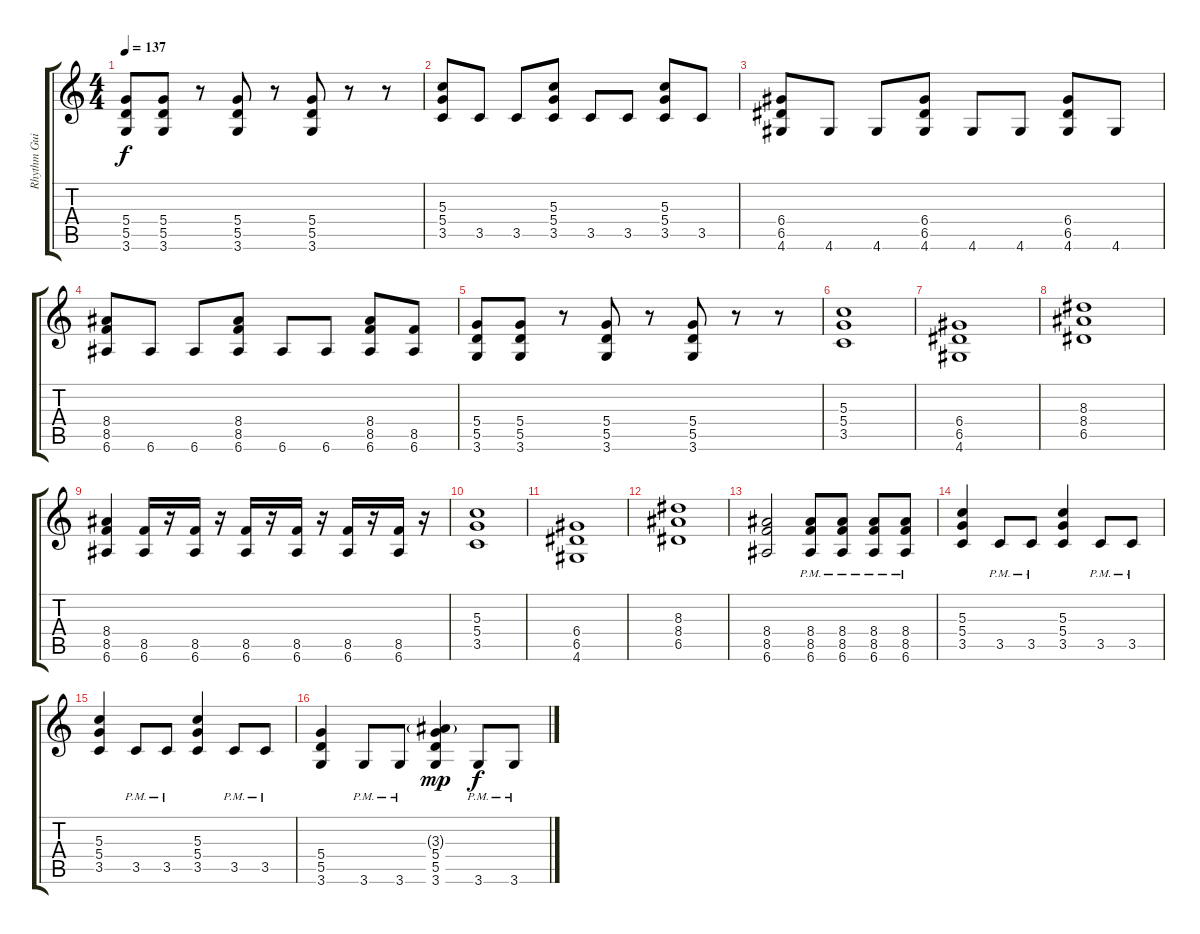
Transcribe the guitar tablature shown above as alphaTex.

\track ("Rhythm Guitar" "Rhythm Gui") {instrument distortionguitar}
\staff {score tabs}
\tuning (E4 B3 G3 D3 A2 E2) {hide}
\ts (4 4)
\tempo 137
\clef g2
\ks c
(5.4 5.5 3.6).8{dy f} (5.4 5.5 3.6).8 r.8 (5.4 5.5 3.6).8 r.8 (5.4 5.5 3.6).8 r.8 r.8 |
(5.3 5.4 3.5).8 3.5.8 3.5.8 (5.3 5.4 3.5).8 3.5.8 3.5.8 (5.3 5.4 3.5).8 3.5.8 |
(6.4 6.5 4.6).8 4.6.8 4.6.8 (6.4 6.5 4.6).8 4.6.8 4.6.8 (6.4 6.5 4.6).8 4.6.8 |
(8.4 8.5 6.6).8 6.6.8 6.6.8 (8.4 8.5 6.6).8 6.6.8 6.6.8 (8.4 8.5 6.6).8 (8.5 6.6).8 |
(5.4 5.5 3.6).8 (5.4 5.5 3.6).8 r.8 (5.4 5.5 3.6).8 r.8 (5.4 5.5 3.6).8 r.8 r.8 |
(5.3 5.4 3.5).1{instrument distortionguitar} |
(6.4 6.5 4.6).1 |
(8.3 8.4 6.5).1 |
(8.4 8.5 6.6).4 (8.5 6.6).16 r.16 (8.5 6.6).16 r.16 (8.5 6.6).16 r.16 (8.5 6.6).16 r.16 (8.5 6.6).16 r.16 (8.5 6.6).16 r.16 |
(5.3 5.4 3.5).1 |
(6.4 6.5 4.6).1 |
(8.3 8.4 6.5).1 |
(8.4 8.5 6.6).2 (8.4{pm} 8.5{pm} 6.6{pm}).8 (8.4{pm} 8.5{pm} 6.6{pm}).8 (8.4{pm} 8.5{pm} 6.6{pm}).8 (8.4{pm} 8.5{pm} 6.6{pm}).8 |
(5.3 5.4 3.5).4 3.5{pm}.8 3.5{pm}.8 (5.3 5.4 3.5).4 3.5{pm}.8 3.5{pm}.8 |
(5.3 5.4 3.5).4 3.5{pm}.8 3.5{pm}.8 (5.3 5.4 3.5).4 3.5{pm}.8 3.5{pm}.8 |
(5.4 5.5 3.6).4 3.6{pm}.8 3.6{pm}.8 (3.3{g} 5.4 5.5 3.6).4{dy mp} 3.6{pm}.8{dy f} 3.6{pm}.8
